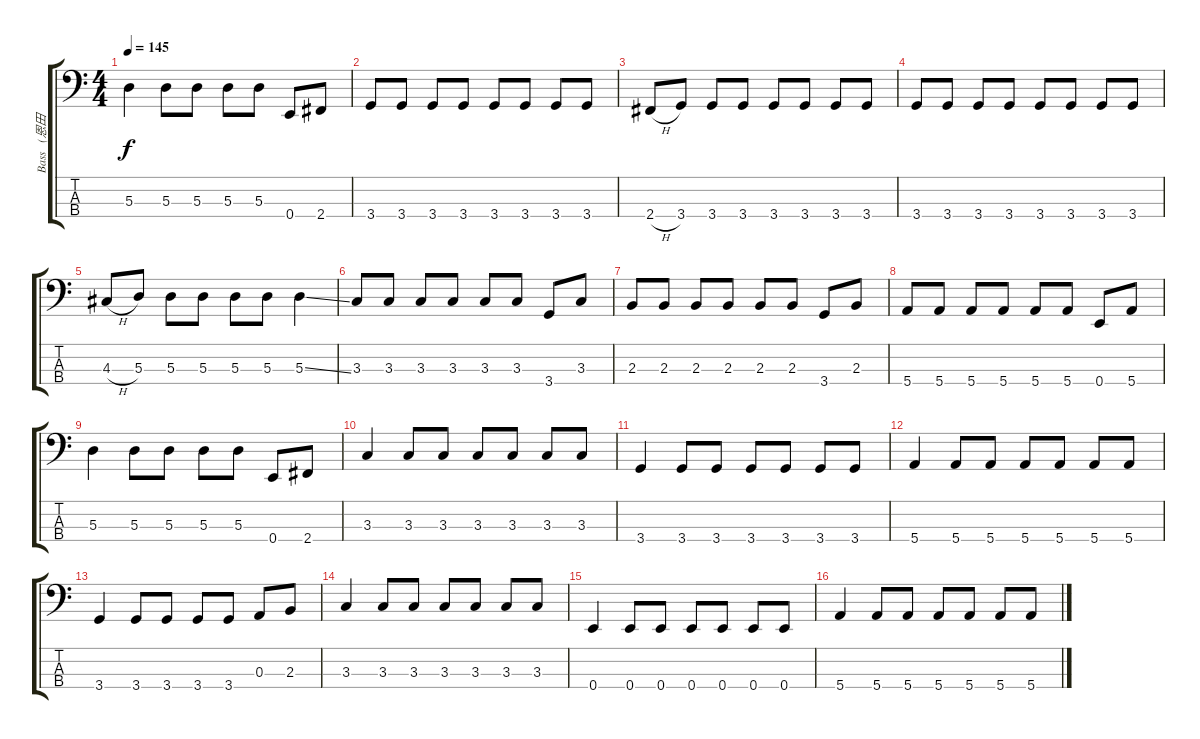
\track ("Bass   (恩田快人)" "Bass   (恩田") {instrument electricbassfinger}
\staff {score tabs}
\tuning (G2 D2 A1 E1) {hide}
\ts (4 4)
\tempo 145
\clef f4
\ks c
5.3.4{dy f} 5.3.8 5.3.8 5.3.8 5.3.8 0.4.8 2.4.8 |
3.4.8 3.4.8 3.4.8 3.4.8 3.4.8 3.4.8 3.4.8 3.4.8 |
2.4{h}.8 3.4.8 3.4.8 3.4.8 3.4.8 3.4.8 3.4.8 3.4.8 |
3.4.8 3.4.8 3.4.8 3.4.8 3.4.8 3.4.8 3.4.8 3.4.8 |
4.3{h}.8 5.3.8 5.3.8 5.3.8 5.3.8 5.3.8 5.3{ss}.4 |
3.3.8 3.3.8 3.3.8 3.3.8 3.3.8 3.3.8 3.4.8 3.3.8 |
2.3.8 2.3.8 2.3.8 2.3.8 2.3.8 2.3.8 3.4.8 2.3.8 |
5.4.8 5.4.8 5.4.8 5.4.8 5.4.8 5.4.8 0.4.8 5.4.8 |
5.3.4 5.3.8 5.3.8 5.3.8 5.3.8 0.4.8 2.4.8 |
3.3.4 3.3.8 3.3.8 3.3.8 3.3.8 3.3.8 3.3.8 |
3.4.4 3.4.8 3.4.8 3.4.8 3.4.8 3.4.8 3.4.8 |
5.4.4 5.4.8 5.4.8 5.4.8 5.4.8 5.4.8 5.4.8 |
3.4.4 3.4.8 3.4.8 3.4.8 3.4.8 0.3.8 2.3.8 |
3.3.4 3.3.8 3.3.8 3.3.8 3.3.8 3.3.8 3.3.8 |
0.4.4 0.4.8 0.4.8 0.4.8 0.4.8 0.4.8 0.4.8 |
5.4.4 5.4.8 5.4.8 5.4.8 5.4.8 5.4.8 5.4.8
